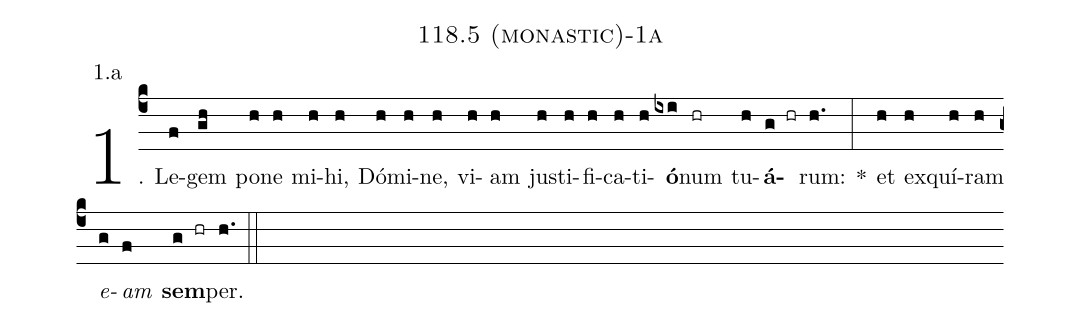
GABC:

name: 118.5 (monastic)-1a;
annotation: 1.a;
%%
(c4)1. Le(f)gem(gh) po(h)ne(h) mi(h)hi,(h) Dó(h)mi(h)ne,(h) vi(h)am(h) jus(h)ti(h)fi(h)ca(h)ti(h)<b>ó</b>(ixi)num(hr) tu(h)<b>á</b>(g hr)rum:(h.) *(:) et(h) ex(h)quí(h)ram(h) <i>e</i>(g)<i>am</i>(f) <b>sem</b>(g hr)per.(h.) (::)
